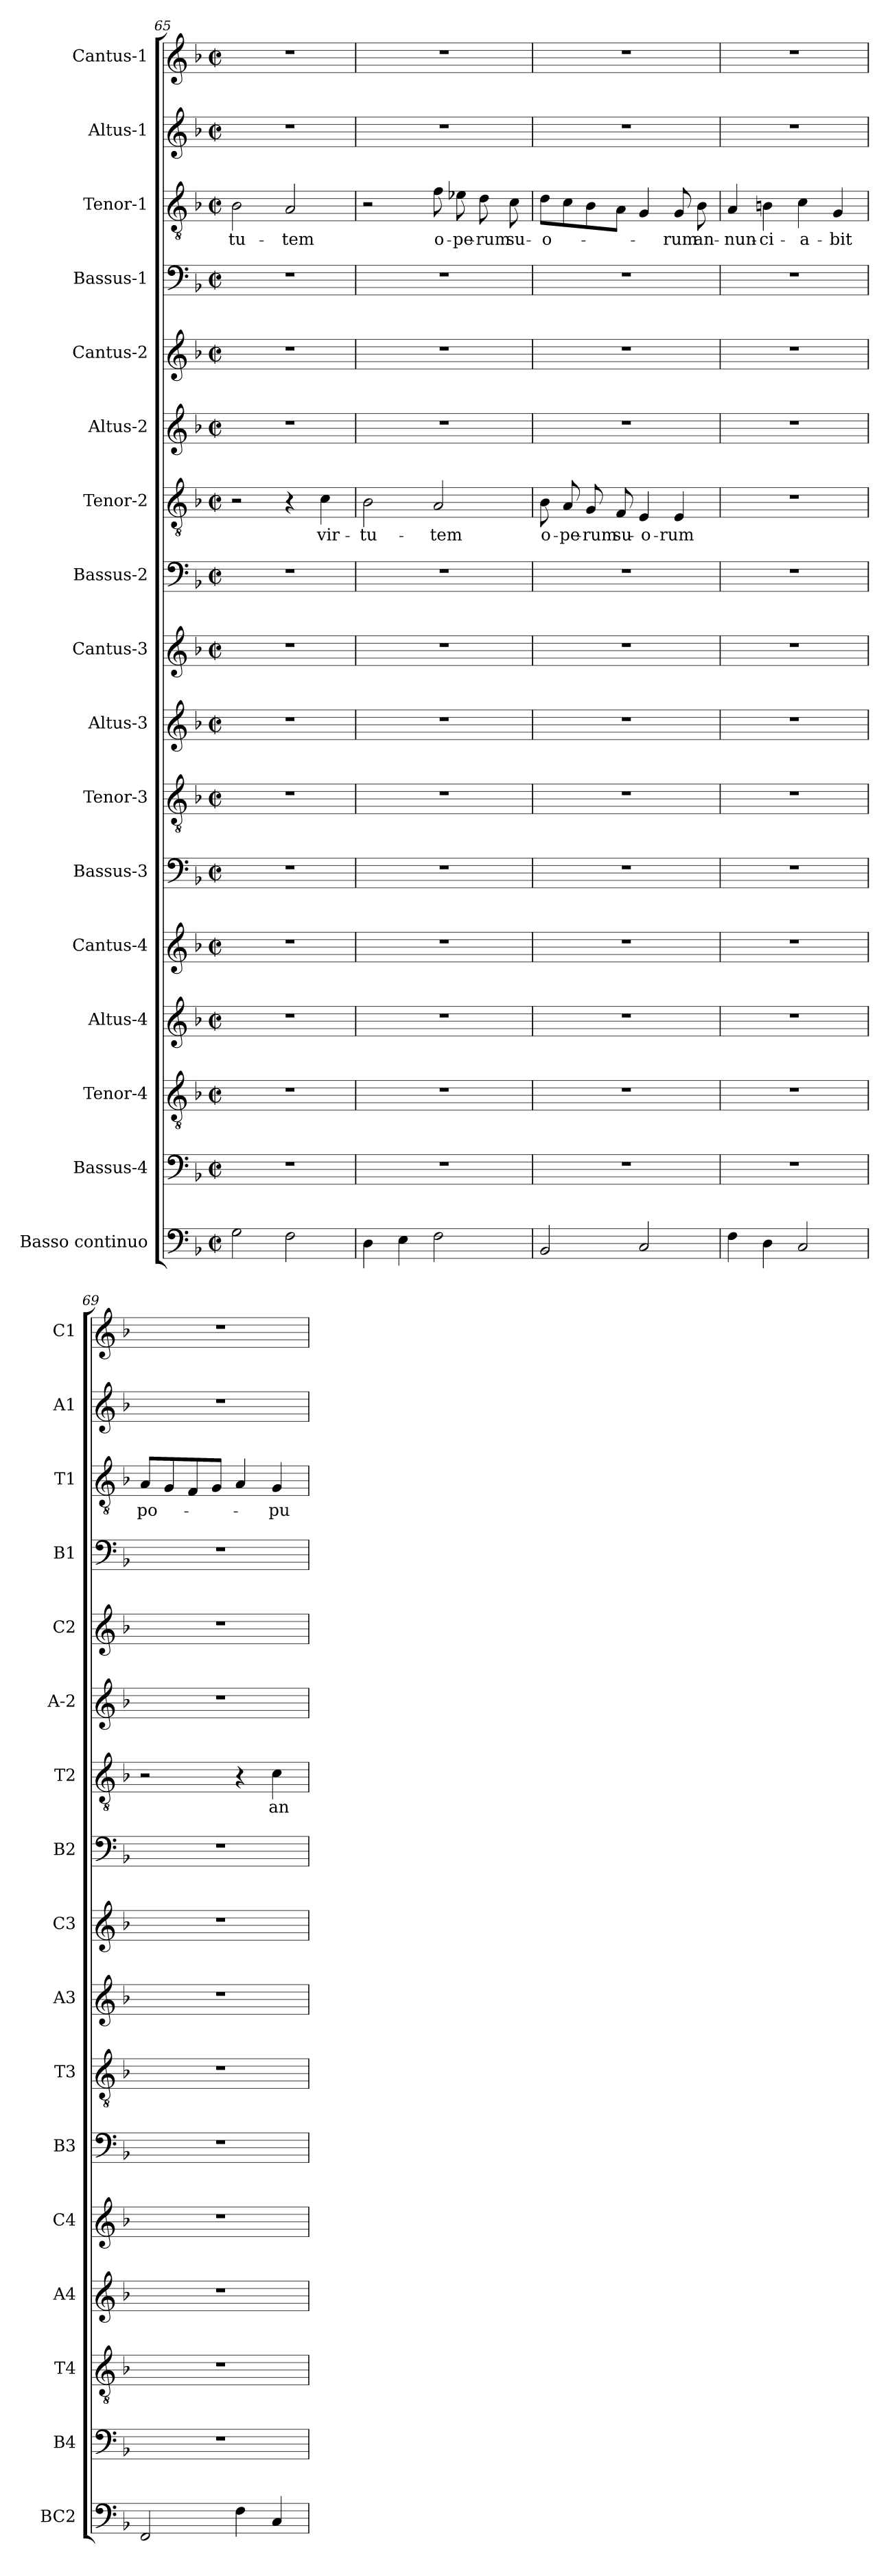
**kern	**kern	**kern	**kern	**kern	**kern	**kern	**kern	**kern	**kern	**kern	**text	**kern	**kern	**kern	**kern	**text	**kern	**kern
*part17	*part16	*part15	*part14	*part13	*part12	*part11	*part10	*part9	*part8	*part7	*part7	*part6	*part5	*part4	*part3	*part3	*part2	*part1
*staff17	*staff16	*staff15	*staff14	*staff13	*staff12	*staff11	*staff10	*staff9	*staff8	*staff7	*staff7	*staff6	*staff5	*staff4	*staff3	*staff3	*staff2	*staff1
*I"Basso continuo	*I"Bassus-4	*I"Tenor-4	*I"Altus-4	*I"Cantus-4	*I"Bassus-3	*I"Tenor-3	*I"Altus-3	*I"Cantus-3	*I"Bassus-2	*I"Tenor-2	*	*I"Altus-2	*I"Cantus-2	*I"Bassus-1	*I"Tenor-1	*	*I"Altus-1	*I"Cantus-1
*I'BC2	*I'B4	*I'T4	*I'A4	*I'C4	*I'B3	*I'T3	*I'A3	*I'C3	*I'B2	*I'T2	*	*I'A-2	*I'C2	*I'B1	*I'T1	*	*I'A1	*I'C1
!!LO:PB:g=z
*clefF4	*clefF4	*clefGv2	*clefG2	*clefG2	*clefF4	*clefGv2	*clefG2	*clefG2	*clefF4	*clefGv2	*	*clefG2	*clefG2	*clefF4	*clefGv2	*	*clefG2	*clefG2
*k[b-]	*k[b-]	*k[b-]	*k[b-]	*k[b-]	*k[b-]	*k[b-]	*k[b-]	*k[b-]	*k[b-]	*k[b-]	*	*k[b-]	*k[b-]	*k[b-]	*k[b-]	*	*k[b-]	*k[b-]
*F:	*F:	*F:	*F:	*F:	*F:	*F:	*F:	*F:	*F:	*F:	*	*F:	*F:	*F:	*F:	*	*F:	*F:
*M2/2	*M2/2	*M2/2	*M2/2	*M2/2	*M2/2	*M2/2	*M2/2	*M2/2	*M2/2	*M2/2	*	*M2/2	*M2/2	*M2/2	*M2/2	*	*M2/2	*M2/2
*met(c|)	*met(c|)	*met(c|)	*met(c|)	*met(c|)	*met(c|)	*met(c|)	*met(c|)	*met(c|)	*met(c|)	*met(c|)	*	*met(c|)	*met(c|)	*met(c|)	*met(c|)	*	*met(c|)	*met(c|)
=65	=65	=65	=65	=65	=65	=65	=65	=65	=65	=65	=65	=65	=65	=65	=65	=65	=65	=65
!	!	!	!	!	!	!	!	!	!	!	!	!	!	!	!	!LO:LY:b	!	!
2G\	1r	1r	1r	1r	1r	1r	1r	1r	1r	2r	.	1r	1r	1r	2B-\	-tu-	1r	1r
!	!	!	!	!	!	!	!	!	!	!	!	!	!	!	!	!LO:LY:b	!	!
2F\	.	.	.	.	.	.	.	.	.	4r	.	.	.	.	2A/	-tem	.	.
!	!	!	!	!	!	!	!	!	!	!	!LO:LY:b	!	!	!	!	!	!	!
.	.	.	.	.	.	.	.	.	.	4c\	vir-	.	.	.	.	.	.	.
=66	=66	=66	=66	=66	=66	=66	=66	=66	=66	=66	=66	=66	=66	=66	=66	=66	=66	=66
!	!	!	!	!	!	!	!	!	!	!	!LO:LY:b	!	!	!	!	!	!	!
4D\	1r	1r	1r	1r	1r	1r	1r	1r	1r	2B-\	-tu-	1r	1r	1r	2r	.	1r	1r
4E\	.	.	.	.	.	.	.	.	.	.	.	.	.	.	.	.	.	.
!	!	!	!	!	!	!	!	!	!	!	!LO:LY:b	!	!	!	!	!LO:LY:b	!	!
2F\	.	.	.	.	.	.	.	.	.	2A/	-tem	.	.	.	8f\	o-	.	.
!	!	!	!	!	!	!	!	!	!	!	!	!	!	!	!	!LO:LY:b	!	!
.	.	.	.	.	.	.	.	.	.	.	.	.	.	.	8e-X\	-pe-	.	.
!	!	!	!	!	!	!	!	!	!	!	!	!	!	!	!	!LO:LY:b	!	!
.	.	.	.	.	.	.	.	.	.	.	.	.	.	.	8d\	-rum	.	.
!	!	!	!	!	!	!	!	!	!	!	!	!	!	!	!	!LO:LY:b	!	!
.	.	.	.	.	.	.	.	.	.	.	.	.	.	.	8c\	su-	.	.
=67	=67	=67	=67	=67	=67	=67	=67	=67	=67	=67	=67	=67	=67	=67	=67	=67	=67	=67
!	!	!	!	!	!	!	!	!	!	!	!LO:LY:b	!	!	!	!	!LO:LY:b	!	!
2BB-/	1r	1r	1r	1r	1r	1r	1r	1r	1r	8B-\	o-	1r	1r	1r	8d\L	-o-	1r	1r
!	!	!	!	!	!	!	!	!	!	!	!LO:LY:b	!	!	!	!	!	!	!
.	.	.	.	.	.	.	.	.	.	8A/	-pe-	.	.	.	8c\	.	.	.
!	!	!	!	!	!	!	!	!	!	!	!LO:LY:b	!	!	!	!	!	!	!
.	.	.	.	.	.	.	.	.	.	8G/	-rum	.	.	.	8B-\	.	.	.
!	!	!	!	!	!	!	!	!	!	!	!LO:LY:b	!	!	!	!	!	!	!
.	.	.	.	.	.	.	.	.	.	8F/	su-	.	.	.	8A\J	.	.	.
!	!	!	!	!	!	!	!	!	!	!	!LO:LY:b	!	!	!	!	!	!	!
2C/	.	.	.	.	.	.	.	.	.	4E/	-o-	.	.	.	4G/	.	.	.
!	!	!	!	!	!	!	!	!	!	!	!LO:LY:b	!	!	!	!	!LO:LY:b	!	!
.	.	.	.	.	.	.	.	.	.	4E/	-rum	.	.	.	8G/	-rum	.	.
!	!	!	!	!	!	!	!	!	!	!	!	!	!	!	!	!LO:LY:b	!	!
.	.	.	.	.	.	.	.	.	.	.	.	.	.	.	8B-\	an-	.	.
=68	=68	=68	=68	=68	=68	=68	=68	=68	=68	=68	=68	=68	=68	=68	=68	=68	=68	=68
!	!	!	!	!	!	!	!	!	!	!	!	!	!	!	!	!LO:LY:b	!	!
4F\	1r	1r	1r	1r	1r	1r	1r	1r	1r	1r	.	1r	1r	1r	4A/	-nun-	1r	1r
!	!	!	!	!	!	!	!	!	!	!	!	!	!	!	!	!LO:LY:b	!	!
4D\	.	.	.	.	.	.	.	.	.	.	.	.	.	.	4Bn\	-ci-	.	.
!	!	!	!	!	!	!	!	!	!	!	!	!	!	!	!	!LO:LY:b	!	!
2C/	.	.	.	.	.	.	.	.	.	.	.	.	.	.	4c\	-a-	.	.
!	!	!	!	!	!	!	!	!	!	!	!	!	!	!	!	!LO:LY:b	!	!
.	.	.	.	.	.	.	.	.	.	.	.	.	.	.	4G/	-bit	.	.
=69	=69	=69	=69	=69	=69	=69	=69	=69	=69	=69	=69	=69	=69	=69	=69	=69	=69	=69
!	!	!	!	!	!	!	!	!	!	!	!	!	!	!	!	!LO:LY:b	!	!
2FF/	1r	1r	1r	1r	1r	1r	1r	1r	1r	2r	.	1r	1r	1r	8A/L	po-	1r	1r
.	.	.	.	.	.	.	.	.	.	.	.	.	.	.	8G/	.	.	.
.	.	.	.	.	.	.	.	.	.	.	.	.	.	.	8F/	.	.	.
.	.	.	.	.	.	.	.	.	.	.	.	.	.	.	8G/J	.	.	.
4F\	.	.	.	.	.	.	.	.	.	4r	.	.	.	.	4A/	.	.	.
!	!	!	!	!	!	!	!	!	!	!	!LO:LY:b	!	!	!	!	!LO:LY:b	!	!
4C/	.	.	.	.	.	.	.	.	.	4c\	an-	.	.	.	4G/	-pu-	.	.
=	=	=	=	=	=	=	=	=	=	=	=	=	=	=	=	=	=	=
*-	*-	*-	*-	*-	*-	*-	*-	*-	*-	*-	*-	*-	*-	*-	*-	*-	*-	*-
